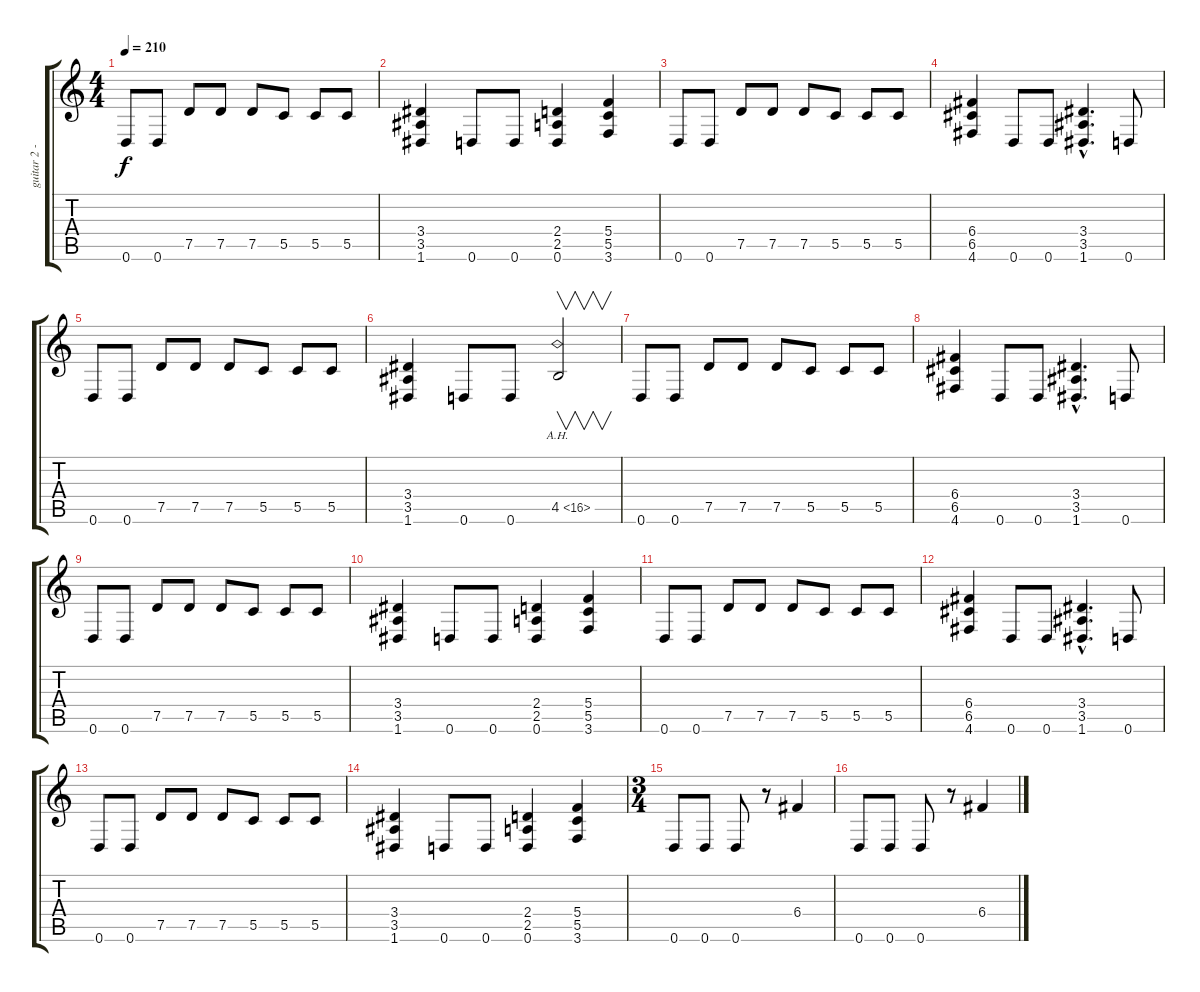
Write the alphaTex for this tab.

\track ("guitar 2 - Kride" "guitar 2 -") {instrument distortionguitar}
\staff {score tabs}
\tuning (D4 A3 F3 C3 G2 D2) {hide}
\ts (4 4)
\tempo 210
\clef g2
\ks c
0.6.8{dy f} 0.6.8 7.5.8 7.5.8 7.5.8 5.5.8 5.5.8 5.5.8 |
(3.4 3.5 1.6).4 0.6.8 0.6.8 (2.4 2.5 0.6).4 (5.4 5.5 3.6).4 |
0.6.8 0.6.8 7.5.8 7.5.8 7.5.8 5.5.8 5.5.8 5.5.8 |
(6.4 6.5 4.6).4 0.6.8 0.6.8 (3.4{hac} 3.5{hac} 1.6{hac}).4{d} 0.6.8 |
0.6.8 0.6.8 7.5.8 7.5.8 7.5.8 5.5.8 5.5.8 5.5.8 |
(3.4 3.5 1.6).4 0.6.8 0.6.8 4.5{ah 12}.2{v} |
0.6.8 0.6.8 7.5.8 7.5.8 7.5.8 5.5.8 5.5.8 5.5.8 |
(6.4 6.5 4.6).4 0.6.8 0.6.8 (3.4{hac} 3.5{hac} 1.6{hac}).4{d} 0.6.8 |
0.6.8 0.6.8 7.5.8 7.5.8 7.5.8 5.5.8 5.5.8 5.5.8 |
(3.4 3.5 1.6).4 0.6.8 0.6.8 (2.4 2.5 0.6).4 (5.4 5.5 3.6).4 |
0.6.8 0.6.8 7.5.8 7.5.8 7.5.8 5.5.8 5.5.8 5.5.8 |
(6.4 6.5 4.6).4 0.6.8 0.6.8 (3.4{hac} 3.5{hac} 1.6{hac}).4{d} 0.6.8 |
0.6.8 0.6.8 7.5.8 7.5.8 7.5.8 5.5.8 5.5.8 5.5.8 |
(3.4 3.5 1.6).4 0.6.8 0.6.8 (2.4 2.5 0.6).4 (5.4 5.5 3.6).4 |
\ts (3 4)
0.6.8 0.6.8 0.6.8 r.8 6.4.4 |
0.6.8 0.6.8 0.6.8 r.8 6.4.4
